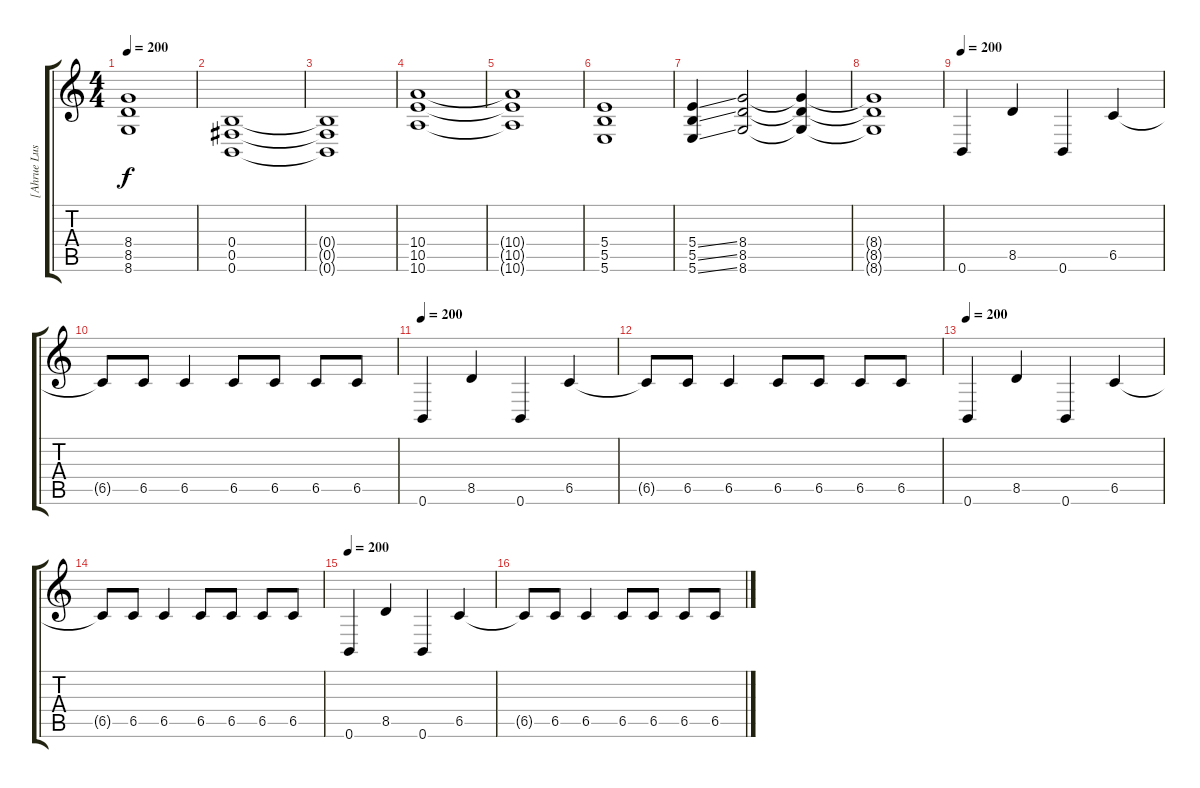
\track ("[Ahrue Luster] Guitar" "[Ahrue Lus") {instrument distortionguitar}
\staff {score tabs}
\tuning (Db4 Ab3 E3 B2 Gb2 B1) {hide}
\ts (4 4)
\tempo 200
\clef g2
\ks c
(8.4{t} 8.5{t} 8.6{t}).1{dy f} |
(0.4 0.5 0.6).1 |
(0.4{t} 0.5{t} 0.6{t}).1 |
(10.4 10.5 10.6).1 |
(10.4{t} 10.5{t} 10.6{t}).1 |
(5.4 5.5 5.6).1 |
(5.4{ss} 5.5{ss} 5.6{ss}).4 (8.4 8.5 8.6).2 (8.4{t} 8.5{t} 8.6{t}).4 |
(8.4{t} 8.5{t} 8.6{t}).1 |
\tempo 200
0.6.4{volume 7} 8.5.4 0.6.4 6.5.4 |
6.5{t}.8 6.5.8 6.5.4 6.5.8 6.5.8 6.5.8 6.5.8 |
\tempo 200
0.6.4{volume 9} 8.5.4 0.6.4 6.5.4 |
6.5{t}.8 6.5.8 6.5.4 6.5.8 6.5.8 6.5.8 6.5.8 |
\tempo 200
0.6.4{volume 10} 8.5.4 0.6.4 6.5.4 |
6.5{t}.8 6.5.8 6.5.4 6.5.8 6.5.8 6.5.8 6.5.8 |
\tempo 200
0.6.4{volume 12} 8.5.4 0.6.4 6.5.4 |
6.5{t}.8 6.5.8 6.5.4 6.5.8 6.5.8 6.5.8 6.5.8
